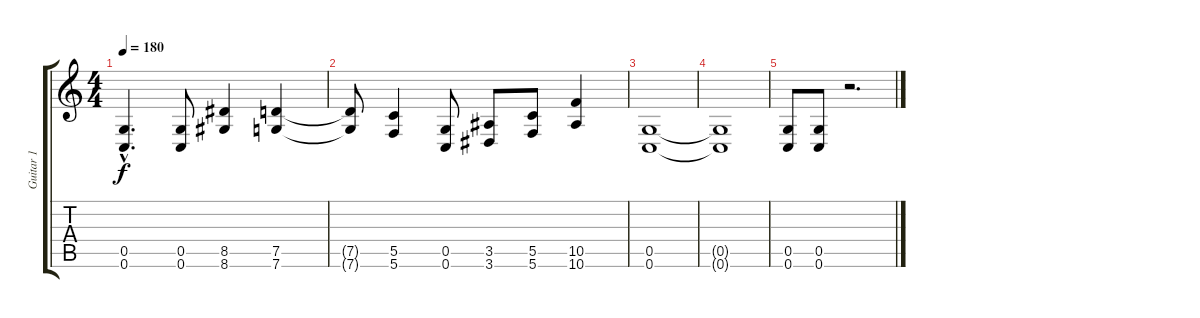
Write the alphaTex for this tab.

\track ("Guitar 1" "Guitar 1") {instrument distortionguitar}
\staff {score tabs}
\tuning (D4 A3 F3 C3 G2 C2) {hide}
\ts (4 4)
\tempo 180
\clef g2
\ks c
(0.5{hac} 0.6{hac}).4{d dy f} (0.5 0.6).8 (8.5 8.6).4 (7.5 7.6).4 |
(7.5{t} 7.6{t}).8 (5.5 5.6).4 (0.5 0.6).8 (3.5 3.6).8 (5.5 5.6).8 (10.5 10.6).4 |
(0.5 0.6).1 |
(0.5{t} 0.6{t}).1 |
(0.5 0.6).8 (0.5 0.6).8 r.2{d}
